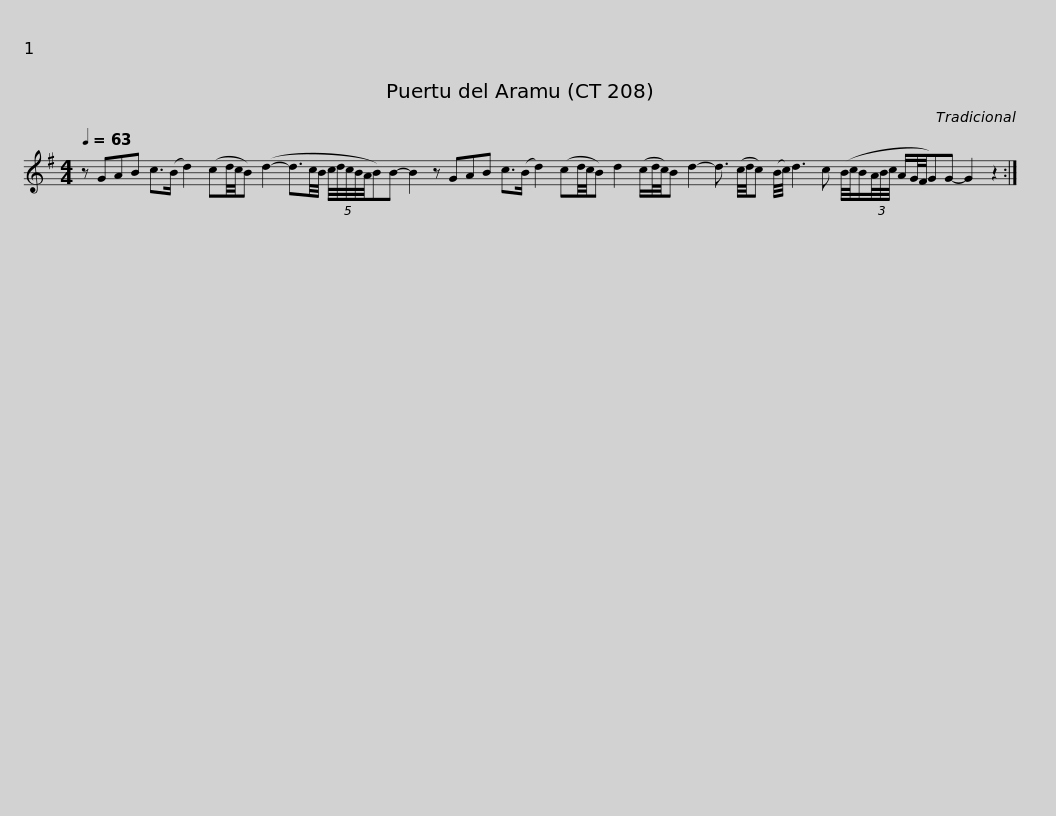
X:1
L:1/8
Q:1/4=63
M:4/4
I:linebreak $
K:G
V:1 treble
V:1
 z GAB c>(B d2) (cd/4c/4B) (d2- d3/2c/4B/4 (5:2:5c/4d/4c/4B/4A/4B)B- B2 z GAB c>(B d2) (cd/4c/4B) d2 (c/d/4c/4)B d2- d3/2 (c/4d/4c) (B/4c/4) d3 c (B/4c/4B/(3A/4B/4c/4 A/G/4F/4G)G- G2 z2 :| %1
